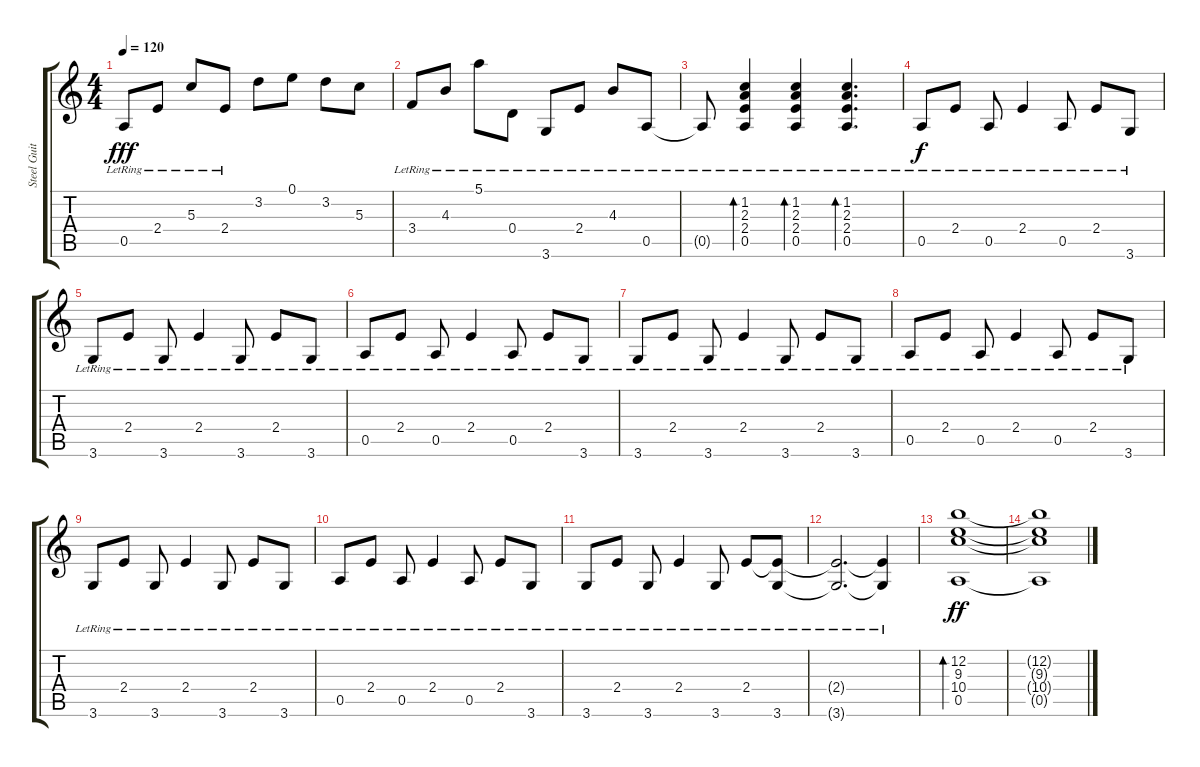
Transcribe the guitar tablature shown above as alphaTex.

\track ("Steel Guitar" "Steel Guit") {instrument acousticguitarsteel}
\staff {score tabs}
\tuning (E4 B3 G3 D3 A2 E2) {hide}
\ts (4 4)
\tempo 120
\clef g2
\ks c
0.5{lr t}.8{dy fff} 2.4{lr}.8 5.3{lr}.8 2.4{lr}.8 3.2.8 0.1.8 3.2.8 5.3.8 |
3.4{lr}.8 4.3{lr}.8 5.1{lr}.8 0.4{lr}.8 3.6{lr}.8 2.4{lr}.8 4.3{lr}.8 0.5{lr}.8 |
0.5{lr t}.8 (1.2 2.3 2.4{lr} 0.5).4{bd 30} (1.2 2.3{lr} 2.4 0.5).4{bd 30} (1.2 2.3{lr} 2.4 0.5).4{d bd 30} |
0.5{lr}.8{dy f} 2.4{lr}.8 0.5{lr}.8 2.4{lr}.4 0.5{lr}.8 2.4{lr}.8 3.6{lr}.8 |
3.6{lr}.8 2.4{lr}.8 3.6{lr}.8 2.4{lr}.4 3.6{lr}.8 2.4{lr}.8 3.6{lr}.8 |
0.5{lr}.8 2.4{lr}.8 0.5{lr}.8 2.4{lr}.4 0.5{lr}.8 2.4{lr}.8 3.6{lr}.8 |
3.6{lr}.8 2.4{lr}.8 3.6{lr}.8 2.4{lr}.4 3.6{lr}.8 2.4{lr}.8 3.6{lr}.8 |
0.5{lr}.8 2.4{lr}.8 0.5{lr}.8 2.4{lr}.4 0.5{lr}.8 2.4{lr}.8 3.6{lr}.8 |
3.6{lr}.8 2.4{lr}.8 3.6{lr}.8 2.4{lr}.4 3.6{lr}.8 2.4{lr}.8 3.6{lr}.8 |
0.5{lr}.8 2.4{lr}.8 0.5{lr}.8 2.4{lr}.4 0.5{lr}.8 2.4{lr}.8 3.6{lr}.8 |
3.6{lr}.8 2.4{lr}.8 3.6{lr}.8 2.4{lr}.4 3.6{lr}.8 2.4{lr}.8 (2.4{lr t} 3.6{lr}).8 |
(2.4{lr t} 3.6{lr t}).2{d} (2.4{lr t} 3.6{lr t}).4 |
(12.2 9.3 10.4 0.5).1{bd 120 dy ff} |
(12.2{t} 9.3{t} 10.4{t} 0.5{t}).1
